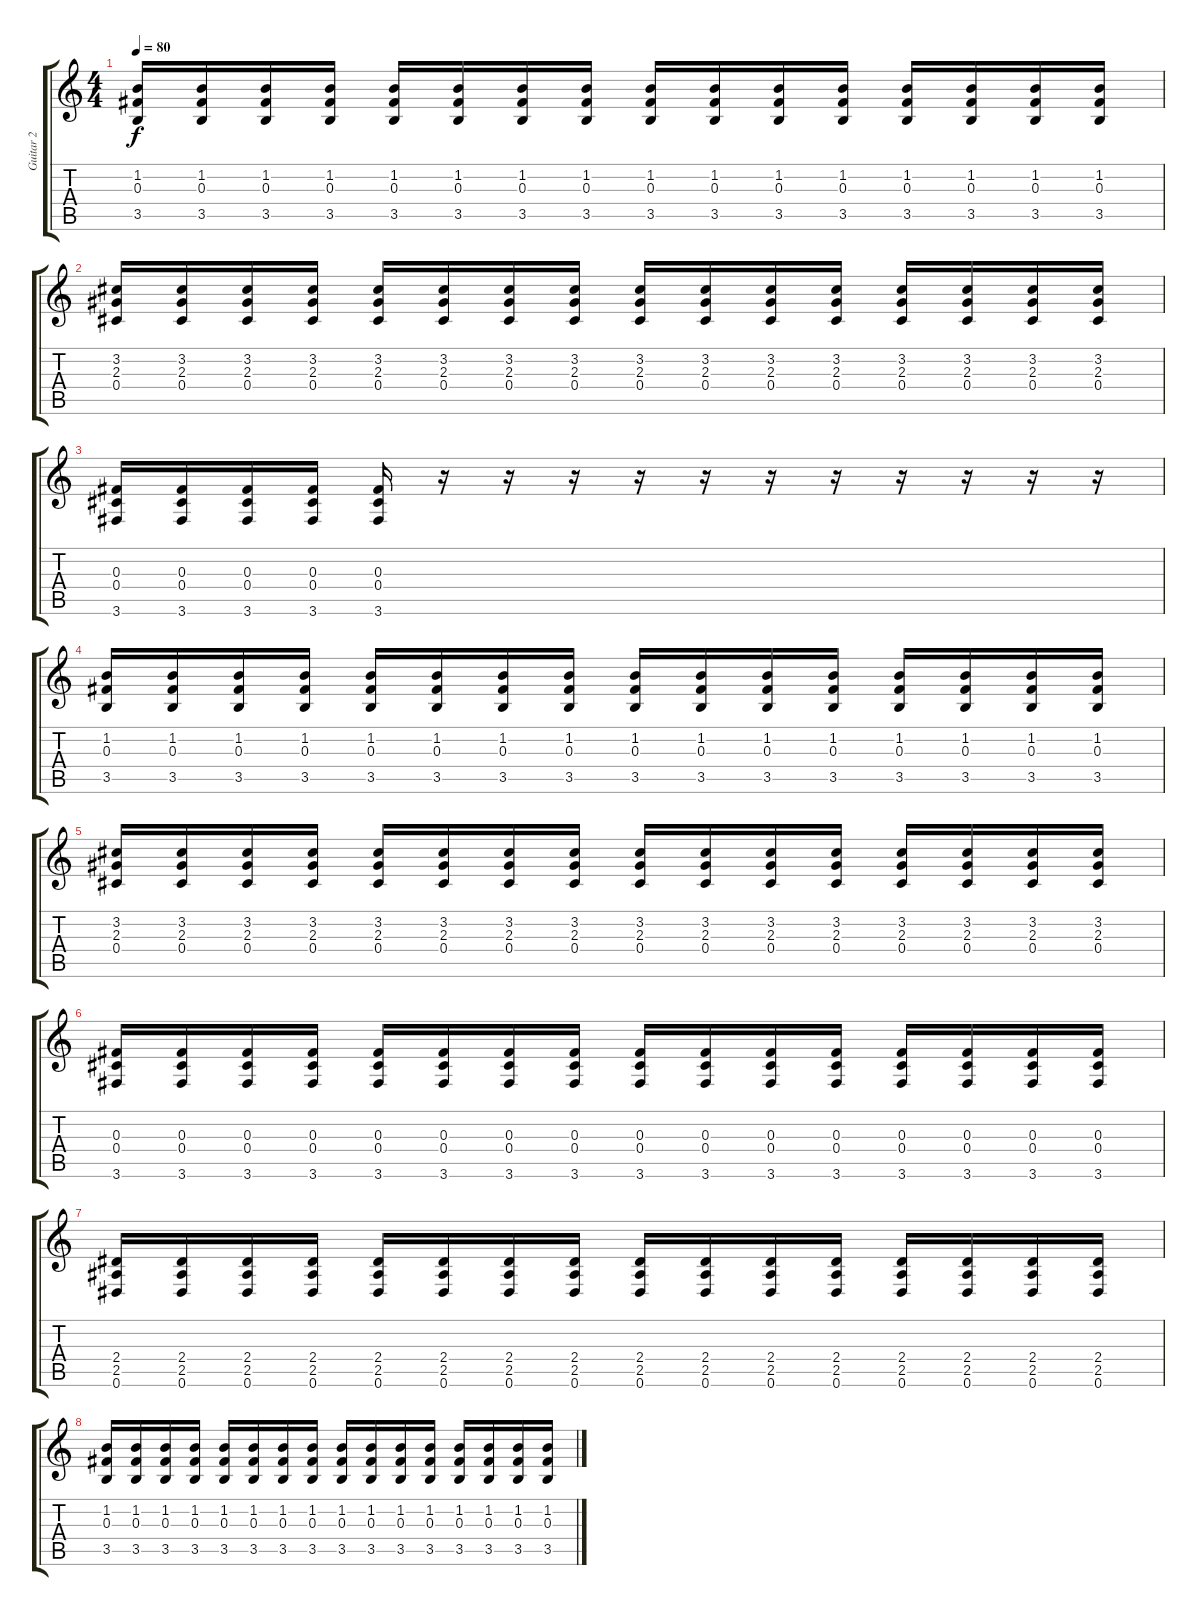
\track ("Guitar 2" "Guitar 2") {instrument distortionguitar}
\staff {score tabs}
\tuning (Eb4 Bb3 Gb3 Db3 Ab2 Eb2) {hide}
\ts (4 4)
\tempo 80
\clef g2
\ks c
(1.2 0.3 3.5).16{dy f} (1.2 0.3 3.5).16 (1.2 0.3 3.5).16 (1.2 0.3 3.5).16 (1.2 0.3 3.5).16 (1.2 0.3 3.5).16 (1.2 0.3 3.5).16 (1.2 0.3 3.5).16 (1.2 0.3 3.5).16 (1.2 0.3 3.5).16 (1.2 0.3 3.5).16 (1.2 0.3 3.5).16 (1.2 0.3 3.5).16 (1.2 0.3 3.5).16 (1.2 0.3 3.5).16 (1.2 0.3 3.5).16 |
(3.2 2.3 0.4).16 (3.2 2.3 0.4).16 (3.2 2.3 0.4).16 (3.2 2.3 0.4).16 (3.2 2.3 0.4).16 (3.2 2.3 0.4).16 (3.2 2.3 0.4).16 (3.2 2.3 0.4).16 (3.2 2.3 0.4).16 (3.2 2.3 0.4).16 (3.2 2.3 0.4).16 (3.2 2.3 0.4).16 (3.2 2.3 0.4).16 (3.2 2.3 0.4).16 (3.2 2.3 0.4).16 (3.2 2.3 0.4).16 |
(0.3 0.4 3.6).16 (0.3 0.4 3.6).16 (0.3 0.4 3.6).16 (0.3 0.4 3.6).16 (0.3 0.4 3.6).16 r.16 r.16 r.16 r.16 r.16 r.16 r.16 r.16 r.16 r.16 r.16 |
(1.2 0.3 3.5).16 (1.2 0.3 3.5).16 (1.2 0.3 3.5).16 (1.2 0.3 3.5).16 (1.2 0.3 3.5).16 (1.2 0.3 3.5).16 (1.2 0.3 3.5).16 (1.2 0.3 3.5).16 (1.2 0.3 3.5).16 (1.2 0.3 3.5).16 (1.2 0.3 3.5).16 (1.2 0.3 3.5).16 (1.2 0.3 3.5).16 (1.2 0.3 3.5).16 (1.2 0.3 3.5).16 (1.2 0.3 3.5).16 |
(3.2 2.3 0.4).16 (3.2 2.3 0.4).16 (3.2 2.3 0.4).16 (3.2 2.3 0.4).16 (3.2 2.3 0.4).16 (3.2 2.3 0.4).16 (3.2 2.3 0.4).16 (3.2 2.3 0.4).16 (3.2 2.3 0.4).16 (3.2 2.3 0.4).16 (3.2 2.3 0.4).16 (3.2 2.3 0.4).16 (3.2 2.3 0.4).16 (3.2 2.3 0.4).16 (3.2 2.3 0.4).16 (3.2 2.3 0.4).16 |
(0.3 0.4 3.6).16 (0.3 0.4 3.6).16 (0.3 0.4 3.6).16 (0.3 0.4 3.6).16 (0.3 0.4 3.6).16 (0.3 0.4 3.6).16 (0.3 0.4 3.6).16 (0.3 0.4 3.6).16 (0.3 0.4 3.6).16 (0.3 0.4 3.6).16 (0.3 0.4 3.6).16 (0.3 0.4 3.6).16 (0.3 0.4 3.6).16 (0.3 0.4 3.6).16 (0.3 0.4 3.6).16 (0.3 0.4 3.6).16 |
(2.4 2.5 0.6).16 (2.4 2.5 0.6).16 (2.4 2.5 0.6).16 (2.4 2.5 0.6).16 (2.4 2.5 0.6).16 (2.4 2.5 0.6).16 (2.4 2.5 0.6).16 (2.4 2.5 0.6).16 (2.4 2.5 0.6).16 (2.4 2.5 0.6).16 (2.4 2.5 0.6).16 (2.4 2.5 0.6).16 (2.4 2.5 0.6).16 (2.4 2.5 0.6).16 (2.4 2.5 0.6).16 (2.4 2.5 0.6).16 |
(1.2 0.3 3.5).16 (1.2 0.3 3.5).16 (1.2 0.3 3.5).16 (1.2 0.3 3.5).16 (1.2 0.3 3.5).16 (1.2 0.3 3.5).16 (1.2 0.3 3.5).16 (1.2 0.3 3.5).16 (1.2 0.3 3.5).16 (1.2 0.3 3.5).16 (1.2 0.3 3.5).16 (1.2 0.3 3.5).16 (1.2 0.3 3.5).16 (1.2 0.3 3.5).16 (1.2 0.3 3.5).16 (1.2 0.3 3.5).16
